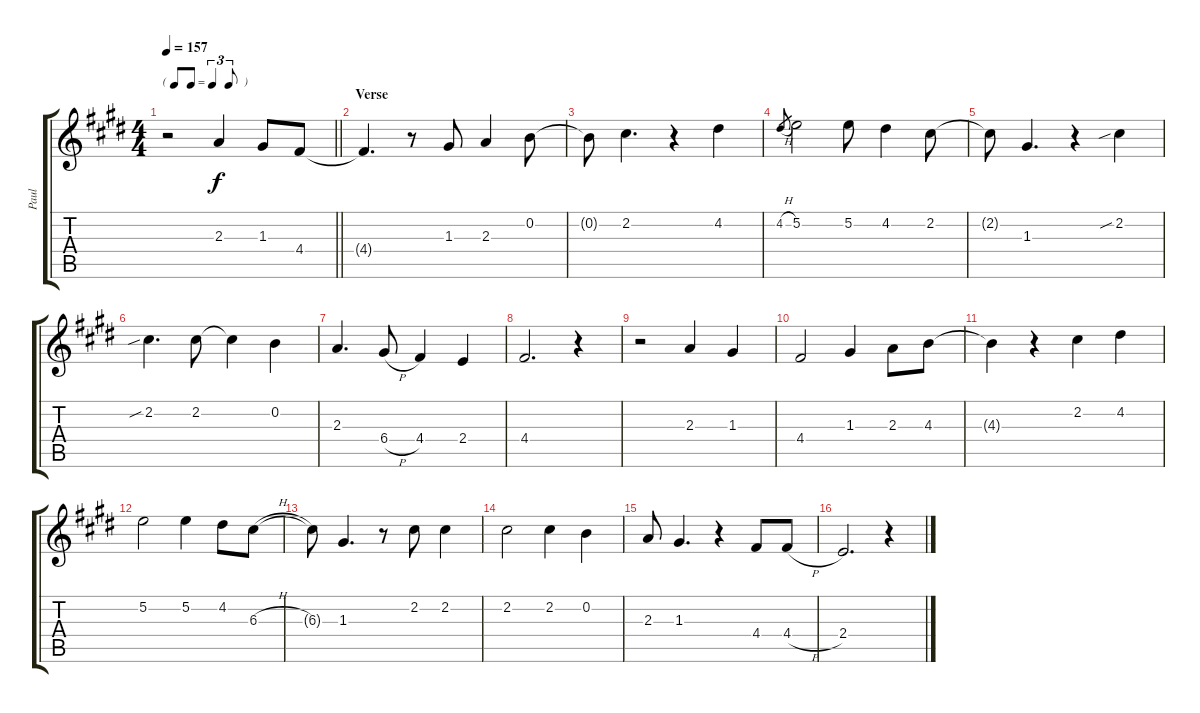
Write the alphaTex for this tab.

\track ("Paul" "Paul") {instrument overdrivenguitar}
\staff {score tabs}
\tuning (E4 B3 G3 D3 A2 E2) {hide}
\ts (4 4)
\tf triplet8th
\tempo 157
\clef g2
\barLineRight lightlight
\ks e
r.2{dy f} 2.3.4 1.3.8 4.4.8 |
\section ("" "Verse")
4.4{t}.4{d} r.8 1.3.8 2.3.4 0.2.8{beam Down} |
0.2{t}.8{beam Down} 2.2.4{d} r.4 4.2.4 |
4.2{h}.8{gr} 5.2.2 5.2.8 4.2.4 2.2.8 |
2.2{t}.8 1.3.4{d} r.4 2.2{sib}.4 |
2.2{sib}.4{d} 2.2.8 2.2{t}.4 0.2.4{beam Down} |
2.3.4{d} 6.4{h}.8 4.4.4 2.4.4 |
4.4.2{d} r.4 |
r.2 2.3.4 1.3.4 |
4.4.2 1.3.4 2.3.8{beam Down} 4.3.8{beam Down} |
4.3{t}.4{beam Down} r.4 2.2.4 4.2.4 |
5.2.2 5.2.4 4.2.8 6.3{h}.8 |
6.3{t}.8 1.3.4{d} r.8 2.2.8 2.2.4 |
2.2.2 2.2.4 0.2.4{beam Down} |
2.3.8 1.3.4{d} r.4 4.4.8 4.4{h}.8 |
2.4.2{d} r.4
